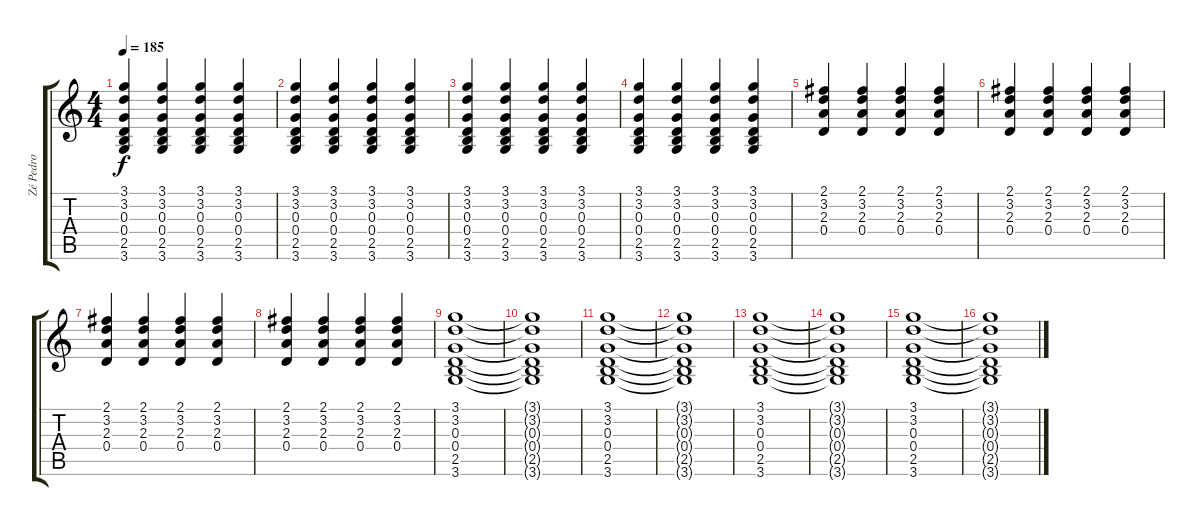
\track ("Zé Pedro" "Zé Pedro") {instrument electricguitarclean}
\staff {score tabs}
\tuning (E4 B3 G3 D3 A2 E2) {hide}
\ts (4 4)
\tempo 185
\clef g2
\ks c
(3.1 3.2 0.3 0.4 2.5 3.6).4{dy f} (3.1 3.2 0.3 0.4 2.5 3.6).4 (3.1 3.2 0.3 0.4 2.5 3.6).4 (3.1 3.2 0.3 0.4 2.5 3.6).4 |
(3.1 3.2 0.3 0.4 2.5 3.6).4 (3.1 3.2 0.3 0.4 2.5 3.6).4 (3.1 3.2 0.3 0.4 2.5 3.6).4 (3.1 3.2 0.3 0.4 2.5 3.6).4 |
(3.1 3.2 0.3 0.4 2.5 3.6).4 (3.1 3.2 0.3 0.4 2.5 3.6).4 (3.1 3.2 0.3 0.4 2.5 3.6).4 (3.1 3.2 0.3 0.4 2.5 3.6).4 |
(3.1 3.2 0.3 0.4 2.5 3.6).4 (3.1 3.2 0.3 0.4 2.5 3.6).4 (3.1 3.2 0.3 0.4 2.5 3.6).4 (3.1 3.2 0.3 0.4 2.5 3.6).4 |
(2.1 3.2 2.3 0.4).4 (2.1 3.2 2.3 0.4).4 (2.1 3.2 2.3 0.4).4 (2.1 3.2 2.3 0.4).4 |
(2.1 3.2 2.3 0.4).4 (2.1 3.2 2.3 0.4).4 (2.1 3.2 2.3 0.4).4 (2.1 3.2 2.3 0.4).4 |
(2.1 3.2 2.3 0.4).4 (2.1 3.2 2.3 0.4).4 (2.1 3.2 2.3 0.4).4 (2.1 3.2 2.3 0.4).4 |
(2.1 3.2 2.3 0.4).4 (2.1 3.2 2.3 0.4).4 (2.1 3.2 2.3 0.4).4 (2.1 3.2 2.3 0.4).4 |
(3.1 3.2 0.3 0.4 2.5 3.6).1 |
(3.1{t} 3.2{t} 0.3{t} 0.4{t} 2.5{t} 3.6{t}).1 |
(3.1 3.2 0.3 0.4 2.5 3.6).1 |
(3.1{t} 3.2{t} 0.3{t} 0.4{t} 2.5{t} 3.6{t}).1 |
(3.1 3.2 0.3 0.4 2.5 3.6).1 |
(3.1{t} 3.2{t} 0.3{t} 0.4{t} 2.5{t} 3.6{t}).1 |
(3.1 3.2 0.3 0.4 2.5 3.6).1 |
(3.1{t} 3.2{t} 0.3{t} 0.4{t} 2.5{t} 3.6{t}).1
